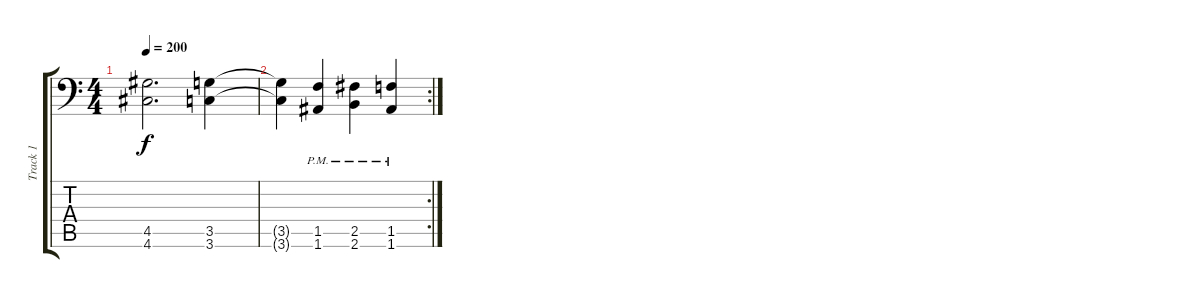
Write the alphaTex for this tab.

\track ("Track 1" "Track 1") {instrument distortionguitar}
\staff {score tabs}
\tuning (B3 Gb3 D3 A2 E2 A1) {hide}
\ts (4 4)
\tempo 200
\clef f4
\ks c
(4.5 4.6).2{d dy f} (3.5 3.6).4 |
\rc 2
(3.5{t} 3.6{t}).4 (1.5{pm} 1.6{pm}).4 (2.5{pm} 2.6{pm}).4 (1.5{pm} 1.6{pm}).4
